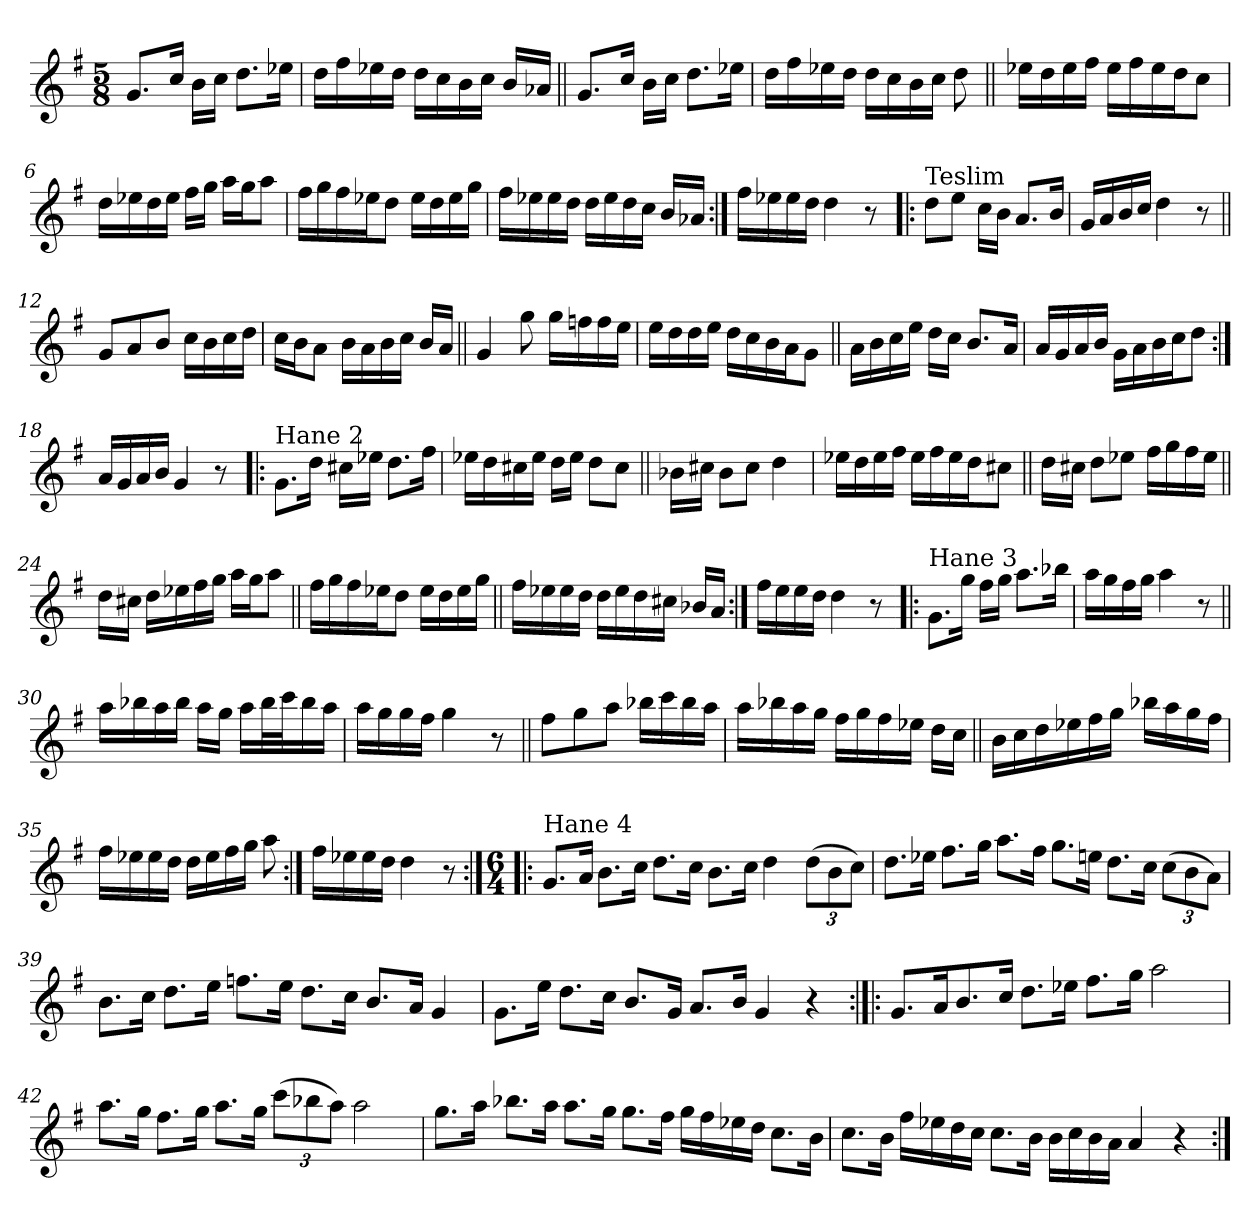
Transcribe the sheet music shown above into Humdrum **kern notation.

**kern
*part1
*staff1
*clefG2
*k[f#]
*G:
*M5/8
=1
8.g/L
16cc/Jk
16b\LL
16cc\JJ
8.dd\L
16ee-X\Jk
=2
16dd\LL
16ff#\
16ee-X\
16dd\JJ
16dd\LL
16cc\
16b\
16cc\JJ
16b/LL
16a-X/JJ
=3||
8.g/L
16cc/Jk
16b\LL
16cc\JJ
8.dd\L
16ee-X\Jk
=4
16dd\LL
16ff#\
16ee-X\
16dd\JJ
16dd\LL
16cc\
16b\
16cc\JJ
8dd\
!!LO:LB:g=z
=5||
16ee-X\LL
16dd\
16ee-\
16ff#\JJ
16ee-\LL
16ff#\
16ee-\
16dd\J
8cc\J
=6
16dd\LL
16ee-X\
16dd\
16ee-\JJ
16ff#\LL
16gg\JJ
16aa\LL
16gg\J
8aa\J
=7
16ff#\LL
16gg\
16ff#\
16ee-X\J
8dd\J
16ee-\LL
16dd\
16ee-\
16gg\JJ
=8
16ff#\LL
16ee-X\
16ee-\
16dd\JJ
16dd\LL
16ee-\
16dd\
16cc\JJ
16b/LL
16a-X/JJ
!!LO:LB:g=z
=9:|!
16ff#\LL
16ee-X\
16ee-\
16dd\JJ
4dd\
8r
=10!|:
!LO:TX:a:t=Teslim
8dd\L
8ee\J
16cc\LL
16b\JJ
8.a/L
16b/Jk
=11
16g/LL
16a/
16b/
16cc/JJ
4dd\
8r
=12||
8g/L
8a/
8b/J
16cc\LL
16b\
16cc\
16dd\JJ
=13
16cc\LL
16b\J
8a\J
16b\LL
16a\
16b\
16cc\JJ
16b/LL
16a/JJ
!!LO:LB:g=z
=14||
4g/
8gg\
16gg\LL
16ffn\
16ff\
16ee\JJ
=15
16ee\LL
16dd\
16dd\
16ee\JJ
16dd\LL
16cc\
16b\
16a\J
8g\J
=16||
16a\LL
16b\
16cc\
16ee\JJ
16dd\LL
16cc\JJ
8.b/L
16a/Jk
=17
16a/LL
16g/
16a/
16b/JJ
16g\LL
16a\
16b\
16cc\J
8dd\J
!!LO:LB:g=z
=18:|!
16a/LL
16g/
16a/
16b/JJ
4g/
8r
=19!|:
!LO:TX:a:t=Hane 2
8.g\L
16dd\Jk
16cc#X\LL
16ee-X\JJ
8.dd\L
16ff#\Jk
=20
16ee-X\LL
16dd\
16cc#X\
16ee-\JJ
16dd\LL
16ee-\JJ
8dd\L
8cc#\J
=21||
16b-X\LL
16cc#X\JJ
8b-\L
8cc#\J
4dd\
=22
16ee-X\LL
16dd\
16ee-\
16ff#\JJ
16ee-\LL
16ff#\
16ee-\
16dd\J
8cc#X\J
!!LO:LB:g=z
=23||
16dd\LL
16cc#X\JJ
8dd\L
8ee-X\J
16ff#\LL
16gg\
16ff#\
16ee-\JJ
=24||
16dd\LL
16cc#X\JJ
16dd\LL
16ee-X\
16ff#\
16gg\JJ
16aa\LL
16gg\J
8aa\J
=25||
16ff#\LL
16gg\
16ff#\
16ee-X\J
8dd\J
16ee-\LL
16dd\
16ee-\
16gg\JJ
=26||
16ff#\LL
16ee-X\
16ee-\
16dd\JJ
16dd\LL
16ee-\
16dd\
16cc#X\JJ
16b-X/LL
16a/JJ
!!LO:LB:g=z
=27:|!
16ff#\LL
16ee\
16ee\
16dd\JJ
4dd\
8r
=28!|:
!LO:TX:a:t=Hane 3
8.g\L
16gg\Jk
16ff#\LL
16gg\JJ
8.aa\L
16bb-X\Jk
=29
16aa\LL
16gg\
16ff#\
16gg\JJ
4aa\
8r
=30||
16aa\LL
16bb-X\
16aa\
16bb-\JJ
16aa\LL
16gg\JJ
16aa\LL
32bb-\L
32ccc\J
16bb-\
16aa\JJ
!!LO:LB:g=z
=31
16aa\LL
16gg\
16gg\
16ff#\JJ
4gg\
8r
=32||
8ff#\L
8gg\
8aa\J
16bb-X\LL
16ccc\
16bb-\
16aa\JJ
=33
16aa\LL
16bb-X\
16aa\
16gg\JJ
16ff#\LL
16gg\
16ff#\
16ee-X\JJ
16dd\LL
16cc\JJ
=34||
16b\LL
16cc\
16dd\
16ee-X\
16ff#\
16gg\JJ
16bb-X\LL
16aa\
16gg\
16ff#\JJ
!!LO:LB:g=z
=35
16ff#\LL
16ee-X\
16ee-\
16dd\JJ
16dd\LL
16ee-\
16ff#\
16gg\JJ
8aa\
=36:|!
16ff#\LL
16ee-X\
16ee-\
16dd\JJ
4dd\
8r
=37:|!|:
*M6/4
!LO:TX:a:t=Hane 4
8.g/L
16a/Jk
8.b\L
16cc\Jk
8.dd\L
16cc\Jk
8.b\L
16cc\Jk
4dd\
*Xbrackettup
(>12dd\L
12b\
12cc\J)
!!LO:PB:g=z
=38
8.dd\L
16ee-X\Jk
8.ff#\L
16gg\Jk
8.aa\L
16ff#\Jk
8.gg\L
16een\Jk
8.dd\L
16cc\Jk
(>12cc\L
12b\
12a\J)
=39
8.b\L
16cc\Jk
8.dd\L
16ee\Jk
8.ffn\L
16ee\Jk
8.dd\L
16cc\Jk
8.b/L
16a/Jk
4g/
!!LO:LB:g=z
=40
8.g\L
16ee\Jk
8.dd\L
16cc\Jk
8.b/L
16g/Jk
8.a/L
16b/Jk
4g/
4r
=41:|!|:
8.g/L
16a/K
8.b/
16cc/Jk
8.dd\L
16ee-X\Jk
8.ff#\L
16gg\Jk
2aa\
=42
8.aa\L
16gg\Jk
8.ff#\L
16gg\Jk
8.aa\L
16gg\Jk
(>12ccc\L
12bb-X\
12aa\J)
2aa\
!!LO:LB:g=z
=43
8.gg\L
16aa\Jk
8.bb-X\L
16aa\Jk
8.aa\L
16gg\Jk
8.gg\L
16ff#\Jk
16gg\LL
16ff#\
16ee-X\
16dd\JJ
8.cc\L
16b\Jk
=44
8.cc\L
16b\Jk
16ff#\LL
16ee-X\
16dd\
16cc\JJ
8.cc\L
16b\Jk
16b\LL
16cc\
16b\
16a\JJ
4a/
4r
=:|!
*-
